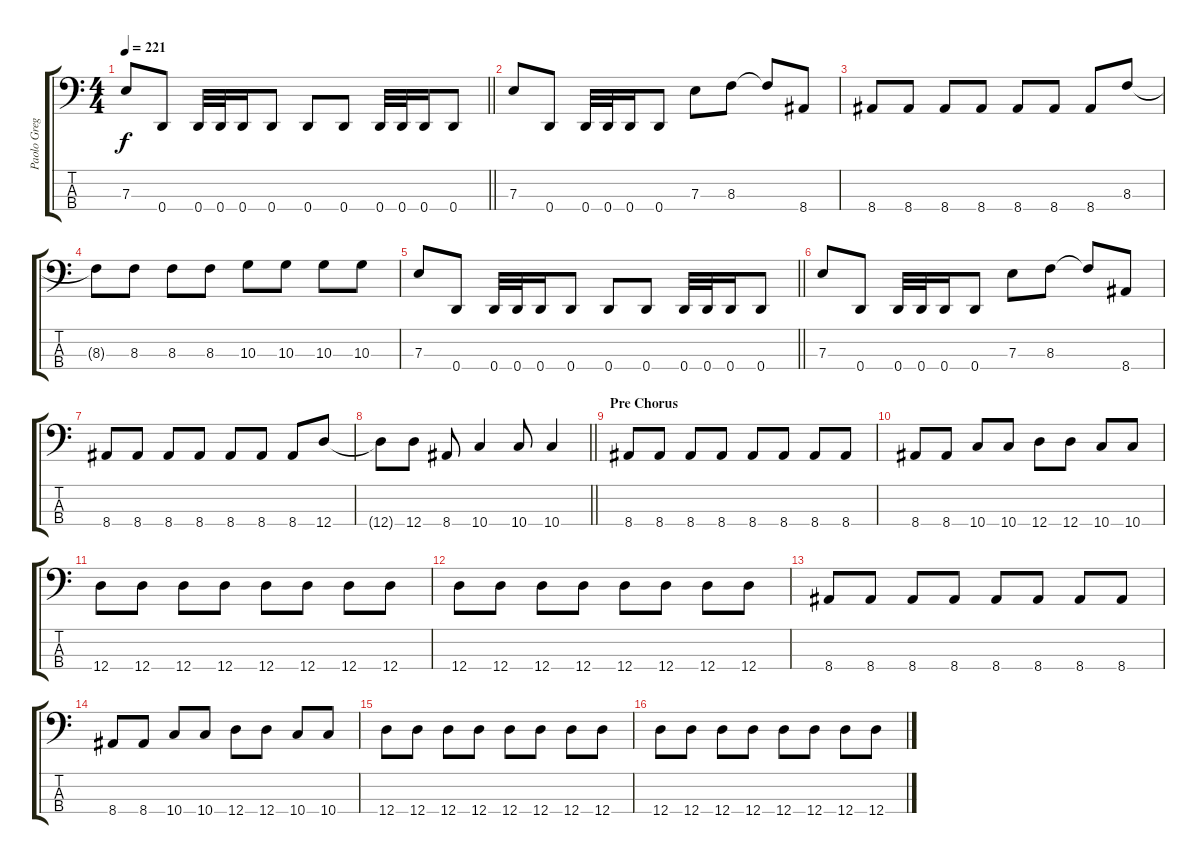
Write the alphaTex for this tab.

\track ("Paolo Gregoletto" "Paolo Greg") {instrument electricbassfinger}
\staff {score tabs}
\tuning (G2 D2 A1 D1) {hide}
\ts (4 4)
\tempo 221
\clef f4
\barLineRight lightlight
\ks c
7.3.8{dy f} 0.4.8 0.4.32 0.4.32 0.4.16 0.4.8 0.4.8 0.4.8 0.4.32 0.4.32 0.4.16 0.4.8 |
7.3.8 0.4.8 0.4.32 0.4.32 0.4.16 0.4.8 7.3.8 8.3.8 8.3{t}.8 8.4.8 |
8.4.8 8.4.8 8.4.8 8.4.8 8.4.8 8.4.8 8.4.8 8.3.8 |
8.3{t}.8 8.3.8 8.3.8 8.3.8 10.3.8 10.3.8 10.3.8 10.3.8 |
\barLineRight lightlight
7.3.8 0.4.8 0.4.32 0.4.32 0.4.16 0.4.8 0.4.8 0.4.8 0.4.32 0.4.32 0.4.16 0.4.8 |
7.3.8 0.4.8 0.4.32 0.4.32 0.4.16 0.4.8 7.3.8 8.3.8 8.3{t}.8 8.4.8 |
8.4.8 8.4.8 8.4.8 8.4.8 8.4.8 8.4.8 8.4.8 12.4.8 |
\barLineRight lightlight
12.4{t}.8 12.4.8 8.4.8 10.4.4 10.4.8 10.4.4 |
\section ("" "Pre Chorus")
8.4.8 8.4.8 8.4.8 8.4.8 8.4.8 8.4.8 8.4.8 8.4.8 |
8.4.8 8.4.8 10.4.8 10.4.8 12.4.8 12.4.8 10.4.8 10.4.8 |
12.4.8 12.4.8 12.4.8 12.4.8 12.4.8 12.4.8 12.4.8 12.4.8 |
12.4.8 12.4.8 12.4.8 12.4.8 12.4.8 12.4.8 12.4.8 12.4.8 |
8.4.8 8.4.8 8.4.8 8.4.8 8.4.8 8.4.8 8.4.8 8.4.8 |
8.4.8 8.4.8 10.4.8 10.4.8 12.4.8 12.4.8 10.4.8 10.4.8 |
12.4.8 12.4.8 12.4.8 12.4.8 12.4.8 12.4.8 12.4.8 12.4.8 |
12.4.8 12.4.8 12.4.8 12.4.8 12.4.8 12.4.8 12.4.8 12.4.8
